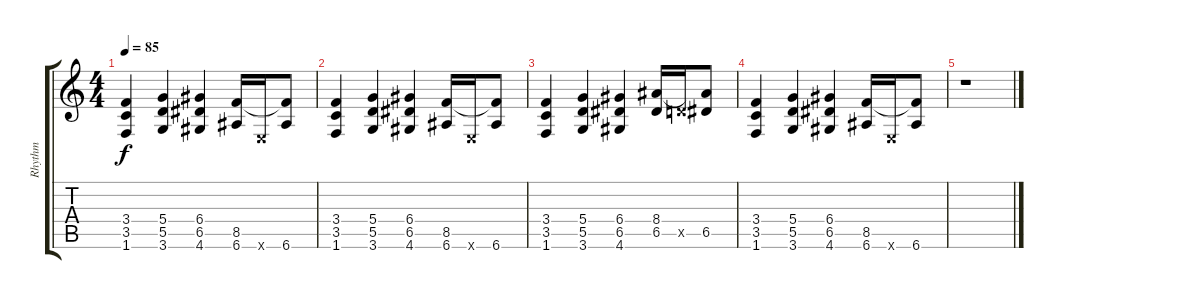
\track ("Rhythm" "Rhythm") {instrument distortionguitar}
\staff {score tabs}
\tuning (E4 B3 G3 D3 A2 E2) {hide}
\ts (4 4)
\tempo 85
\clef g2
\ks c
(3.4 3.5 1.6).4{dy f} (5.4 5.5 3.6).4 (6.4 6.5 4.6).4 (8.5 6.6).16 0.6{x}.16 (8.5{t} 6.6).8 |
(3.4 3.5 1.6).4 (5.4 5.5 3.6).4 (6.4 6.5 4.6).4 (8.5 6.6).16 0.6{x}.16 (8.5{t} 6.6).8 |
(3.4 3.5 1.6).4 (5.4 5.5 3.6).4 (6.4 6.5 4.6).4 (8.4 6.5).16 5.5{x}.16 (8.4{t} 6.5).8 |
(3.4 3.5 1.6).4 (5.4 5.5 3.6).4 (6.4 6.5 4.6).4 (8.5 6.6).16 0.6{x}.16 (8.5{t} 6.6).8 |
r.1
